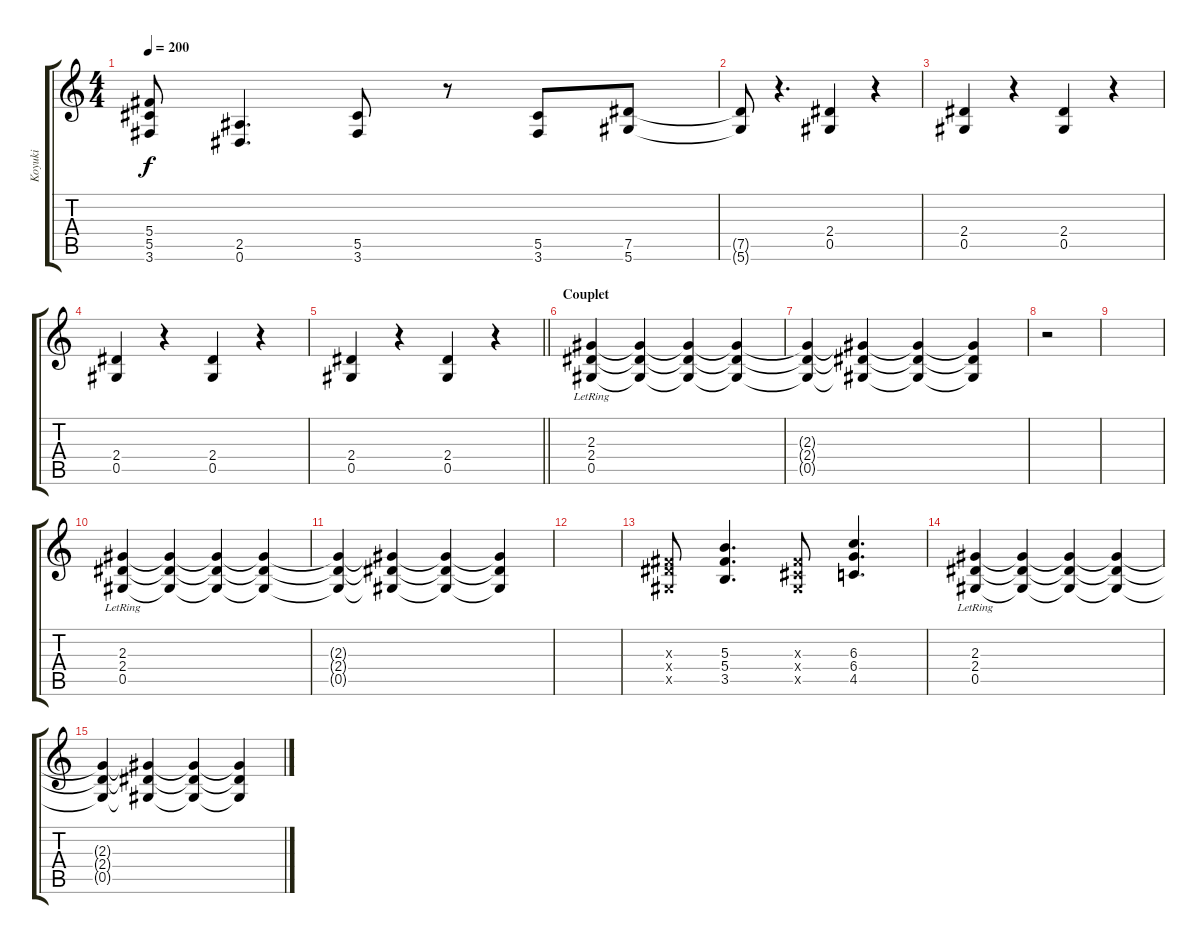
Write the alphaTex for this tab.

\track ("Koyuki" "Koyuki") {instrument overdrivenguitar}
\staff {score tabs}
\tuning (Eb4 Bb3 Gb3 Db3 Ab2 Eb2) {hide}
\ts (4 4)
\tempo 200
\clef g2
\ks c
(5.4 5.5 3.6).8{dy f} (2.5 0.6).4{d} (5.5 3.6).8 r.8 (5.5 3.6).8 (7.5 5.6).8 |
(7.5{t} 5.6{t}).8 r.4{d} (2.4 0.5).4 r.4 |
(2.4 0.5).4 r.4 (2.4 0.5).4 r.4 |
(2.4 0.5).4 r.4 (2.4 0.5).4 r.4 |
\barLineRight lightlight
(2.4 0.5).4 r.4 (2.4 0.5).4 r.4 |
\section ("" "Couplet ")
(2.3{lr} 2.4{lr} 0.5{lr}).4 (2.3{t} 2.4{t} 0.5{t}).4 (2.3{t} 2.4{t} 0.5{t}).4 (2.3{t} 2.4{t} 0.5{t}).4 |
(2.3{t} 2.4{t} 0.5{t}).4{volume 8} (2.3{t} 2.4{t} 0.5{t}).4 (2.3{t} 2.4{t} 0.5{t}).4 (2.3{t} 2.4{t} 0.5{t}).4 |
r.2 |
|
(2.3{lr} 2.4{lr} 0.5{lr}).4{volume 13} (2.3{t} 2.4{t} 0.5{t}).4 (2.3{t} 2.4{t} 0.5{t}).4 (2.3{t} 2.4{t} 0.5{t}).4 |
(2.3{t} 2.4{t} 0.5{t}).4{volume 8} (2.3{t} 2.4{t} 0.5{t}).4 (2.3{t} 2.4{t} 0.5{t}).4 (2.3{t} 2.4{t} 0.5{t}).4 |
|
(0.3{x} 2.4{x} 0.5{x}).8 (5.3 5.4 3.5).4{d volume 13} (0.3{x} 0.4{x} 0.5{x}).8 (6.3 6.4 4.5).4{d} |
(2.3{lr} 2.4{lr} 0.5{lr}).4{volume 13} (2.3{t} 2.4{t} 0.5{t}).4 (2.3{t} 2.4{t} 0.5{t}).4 (2.3{t} 2.4{t} 0.5{t}).4 |
(2.3{t} 2.4{t} 0.5{t}).4{volume 8} (2.3{t} 2.4{t} 0.5{t}).4 (2.3{t} 2.4{t} 0.5{t}).4 (2.3{t} 2.4{t} 0.5{t}).4
